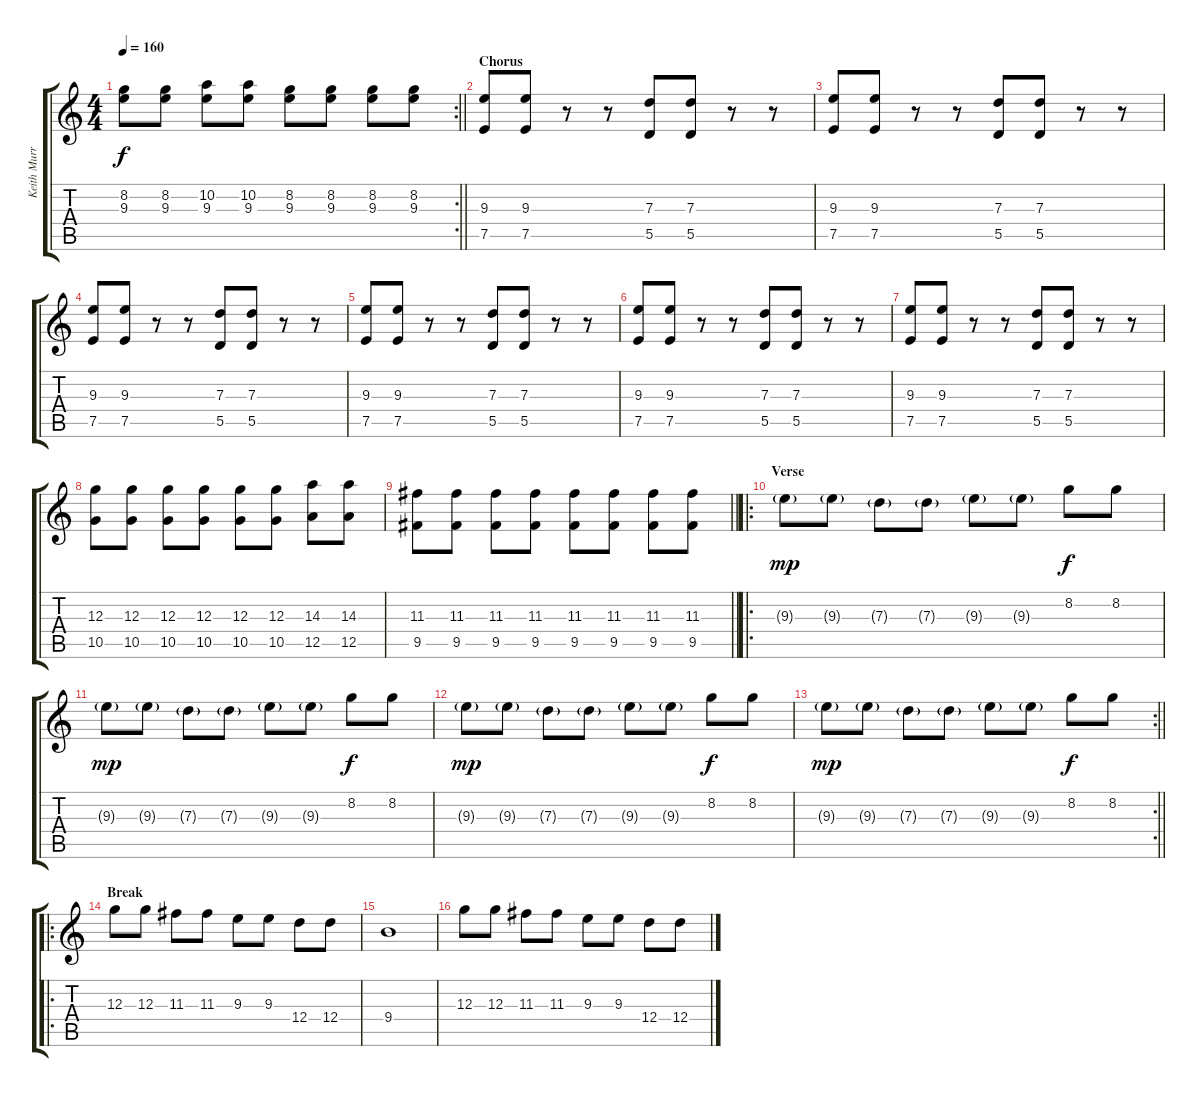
\track ("Keith Murray" "Keith Murr") {instrument distortionguitar}
\staff {score tabs}
\tuning (E4 B3 G3 D3 A2 E2) {hide}
\rc 2
\ts (4 4)
\tempo 160
\clef g2
\barLineRight lightlight
\ks c
(8.2 9.3).8{dy f} (8.2 9.3).8 (10.2 9.3).8 (10.2 9.3).8 (8.2 9.3).8 (8.2 9.3).8 (8.2 9.3).8 (8.2 9.3).8 |
\section ("" "Chorus")
(9.3 7.5).8{volume 16} (9.3 7.5).8 r.8 r.8 (7.3 5.5).8 (7.3 5.5).8 r.8 r.8 |
(9.3 7.5).8 (9.3 7.5).8 r.8 r.8 (7.3 5.5).8 (7.3 5.5).8 r.8 r.8 |
(9.3 7.5).8 (9.3 7.5).8 r.8 r.8 (7.3 5.5).8 (7.3 5.5).8 r.8 r.8 |
(9.3 7.5).8 (9.3 7.5).8 r.8 r.8 (7.3 5.5).8 (7.3 5.5).8 r.8 r.8 |
(9.3 7.5).8 (9.3 7.5).8 r.8 r.8 (7.3 5.5).8 (7.3 5.5).8 r.8 r.8 |
(9.3 7.5).8 (9.3 7.5).8 r.8 r.8 (7.3 5.5).8 (7.3 5.5).8 r.8 r.8 |
(12.3 10.5).8 (12.3 10.5).8 (12.3 10.5).8 (12.3 10.5).8 (12.3 10.5).8 (12.3 10.5).8 (14.3 12.5).8 (14.3 12.5).8 |
\barLineRight lightlight
(11.3 9.5).8 (11.3 9.5).8 (11.3 9.5).8 (11.3 9.5).8 (11.3 9.5).8 (11.3 9.5).8 (11.3 9.5).8 (11.3 9.5).8 |
\ro
\section ("" "Verse")
9.3{g}.8{dy mp volume 10 balance 10} 9.3{g}.8 7.3{g}.8 7.3{g}.8 9.3{g}.8 9.3{g}.8 8.2.8{dy f} 8.2.8 |
9.3{g}.8{dy mp} 9.3{g}.8 7.3{g}.8 7.3{g}.8 9.3{g}.8 9.3{g}.8 8.2.8{dy f} 8.2.8 |
9.3{g}.8{dy mp} 9.3{g}.8 7.3{g}.8 7.3{g}.8 9.3{g}.8 9.3{g}.8 8.2.8{dy f} 8.2.8 |
\rc 2
\barLineRight lightlight
9.3{g}.8{dy mp} 9.3{g}.8 7.3{g}.8 7.3{g}.8 9.3{g}.8 9.3{g}.8 8.2.8{dy f} 8.2.8 |
\ro
\section ("" "Break")
12.3.8 12.3.8 11.3.8 11.3.8 9.3.8 9.3.8 12.4.8 12.4.8 |
9.4.1 |
12.3.8 12.3.8 11.3.8 11.3.8 9.3.8 9.3.8 12.4.8 12.4.8
